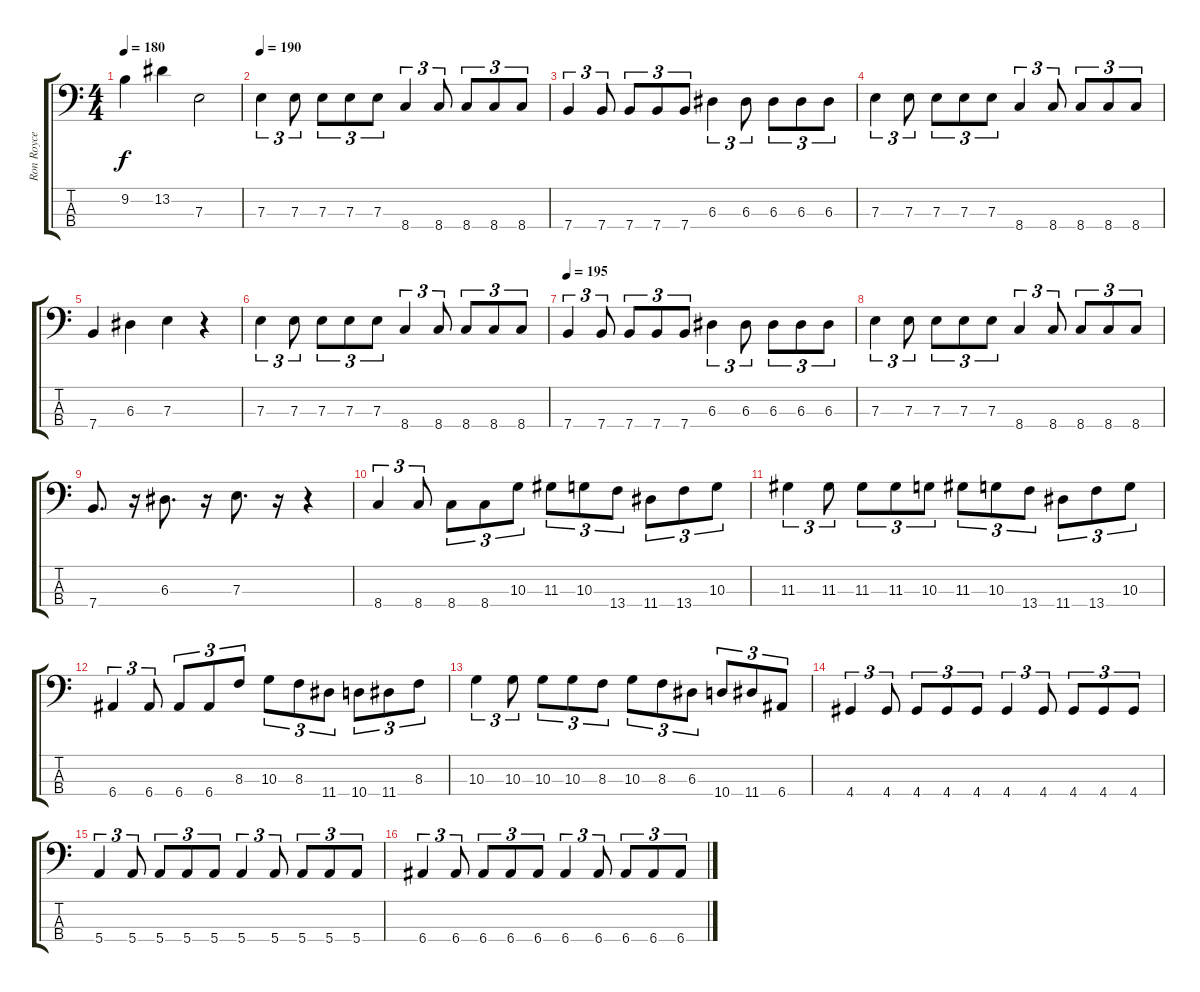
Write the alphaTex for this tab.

\track ("Ron Royce (BASS)" "Ron Royce ") {instrument electricbassfinger}
\staff {score tabs}
\tuning (G2 D2 A1 E1) {hide}
\ts (4 4)
\tempo 180
\clef f4
\ks c
9.2.4{dy f} 13.2.4 7.3.2 |
\tempo 190
7.3.4{tu (3 2)} 7.3.8{tu (3 2)} 7.3.8{tu (3 2)} 7.3.8{tu (3 2)} 7.3.8{tu (3 2)} 8.4.4{tu (3 2)} 8.4.8{tu (3 2)} 8.4.8{tu (3 2)} 8.4.8{tu (3 2)} 8.4.8{tu (3 2)} |
7.4.4{tu (3 2)} 7.4.8{tu (3 2)} 7.4.8{tu (3 2)} 7.4.8{tu (3 2)} 7.4.8{tu (3 2)} 6.3.4{tu (3 2)} 6.3.8{tu (3 2)} 6.3.8{tu (3 2)} 6.3.8{tu (3 2)} 6.3.8{tu (3 2)} |
7.3.4{tu (3 2)} 7.3.8{tu (3 2)} 7.3.8{tu (3 2)} 7.3.8{tu (3 2)} 7.3.8{tu (3 2)} 8.4.4{tu (3 2)} 8.4.8{tu (3 2)} 8.4.8{tu (3 2)} 8.4.8{tu (3 2)} 8.4.8{tu (3 2)} |
7.4.4 6.3.4 7.3.4 r.4 |
7.3.4{tu (3 2)} 7.3.8{tu (3 2)} 7.3.8{tu (3 2)} 7.3.8{tu (3 2)} 7.3.8{tu (3 2)} 8.4.4{tu (3 2)} 8.4.8{tu (3 2)} 8.4.8{tu (3 2)} 8.4.8{tu (3 2)} 8.4.8{tu (3 2)} |
\tempo 195
7.4.4{tu (3 2)} 7.4.8{tu (3 2)} 7.4.8{tu (3 2)} 7.4.8{tu (3 2)} 7.4.8{tu (3 2)} 6.3.4{tu (3 2)} 6.3.8{tu (3 2)} 6.3.8{tu (3 2)} 6.3.8{tu (3 2)} 6.3.8{tu (3 2)} |
7.3.4{tu (3 2)} 7.3.8{tu (3 2)} 7.3.8{tu (3 2)} 7.3.8{tu (3 2)} 7.3.8{tu (3 2)} 8.4.4{tu (3 2)} 8.4.8{tu (3 2)} 8.4.8{tu (3 2)} 8.4.8{tu (3 2)} 8.4.8{tu (3 2)} |
7.4.8{d} r.16 6.3.8{d} r.16 7.3.8{d} r.16 r.4 |
8.4.4{tu (3 2)} 8.4.8{tu (3 2)} 8.4.8{tu (3 2)} 8.4.8{tu (3 2)} 10.3.8{tu (3 2)} 11.3.8{tu (3 2)} 10.3.8{tu (3 2)} 13.4.8{tu (3 2)} 11.4.8{tu (3 2)} 13.4.8{tu (3 2)} 10.3.8{tu (3 2)} |
11.3.4{tu (3 2)} 11.3.8{tu (3 2)} 11.3.8{tu (3 2)} 11.3.8{tu (3 2)} 10.3.8{tu (3 2)} 11.3.8{tu (3 2)} 10.3.8{tu (3 2)} 13.4.8{tu (3 2)} 11.4.8{tu (3 2)} 13.4.8{tu (3 2)} 10.3.8{tu (3 2)} |
6.4.4{tu (3 2)} 6.4.8{tu (3 2)} 6.4.8{tu (3 2)} 6.4.8{tu (3 2)} 8.3.8{tu (3 2)} 10.3.8{tu (3 2)} 8.3.8{tu (3 2)} 11.4.8{tu (3 2)} 10.4.8{tu (3 2)} 11.4.8{tu (3 2)} 8.3.8{tu (3 2)} |
10.3.4{tu (3 2)} 10.3.8{tu (3 2)} 10.3.8{tu (3 2)} 10.3.8{tu (3 2)} 8.3.8{tu (3 2)} 10.3.8{tu (3 2)} 8.3.8{tu (3 2)} 6.3.8{tu (3 2)} 10.4.8{tu (3 2)} 11.4.8{tu (3 2)} 6.4.8{tu (3 2)} |
4.4.4{tu (3 2)} 4.4.8{tu (3 2)} 4.4.8{tu (3 2)} 4.4.8{tu (3 2)} 4.4.8{tu (3 2)} 4.4.4{tu (3 2)} 4.4.8{tu (3 2)} 4.4.8{tu (3 2)} 4.4.8{tu (3 2)} 4.4.8{tu (3 2)} |
5.4.4{tu (3 2)} 5.4.8{tu (3 2)} 5.4.8{tu (3 2)} 5.4.8{tu (3 2)} 5.4.8{tu (3 2)} 5.4.4{tu (3 2)} 5.4.8{tu (3 2)} 5.4.8{tu (3 2)} 5.4.8{tu (3 2)} 5.4.8{tu (3 2)} |
6.4.4{tu (3 2)} 6.4.8{tu (3 2)} 6.4.8{tu (3 2)} 6.4.8{tu (3 2)} 6.4.8{tu (3 2)} 6.4.4{tu (3 2)} 6.4.8{tu (3 2)} 6.4.8{tu (3 2)} 6.4.8{tu (3 2)} 6.4.8{tu (3 2)}
